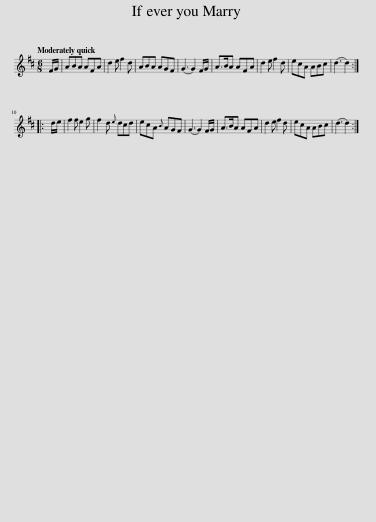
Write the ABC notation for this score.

X:1
L:1/8
Q:1/4=120
M:6/8
I:linebreak $
K:D
V:1 treble
V:1
 F/G/ | ABA AFA | d2 e f2 d | ABA AGF | (G3 G2) F/G/ | %5
 A>BA AFA | d2 e f2 d | ecA ABc | (d3 d2) ::$ d/e/ | %10
 f2 f e2 g | f2 d{e} dcd | ecA{B} AGF | (G3 G2) F/G/ | A>BA AFA | %15
 d2 e f2 d | ecA ABc | (d3 d2) :| %18
